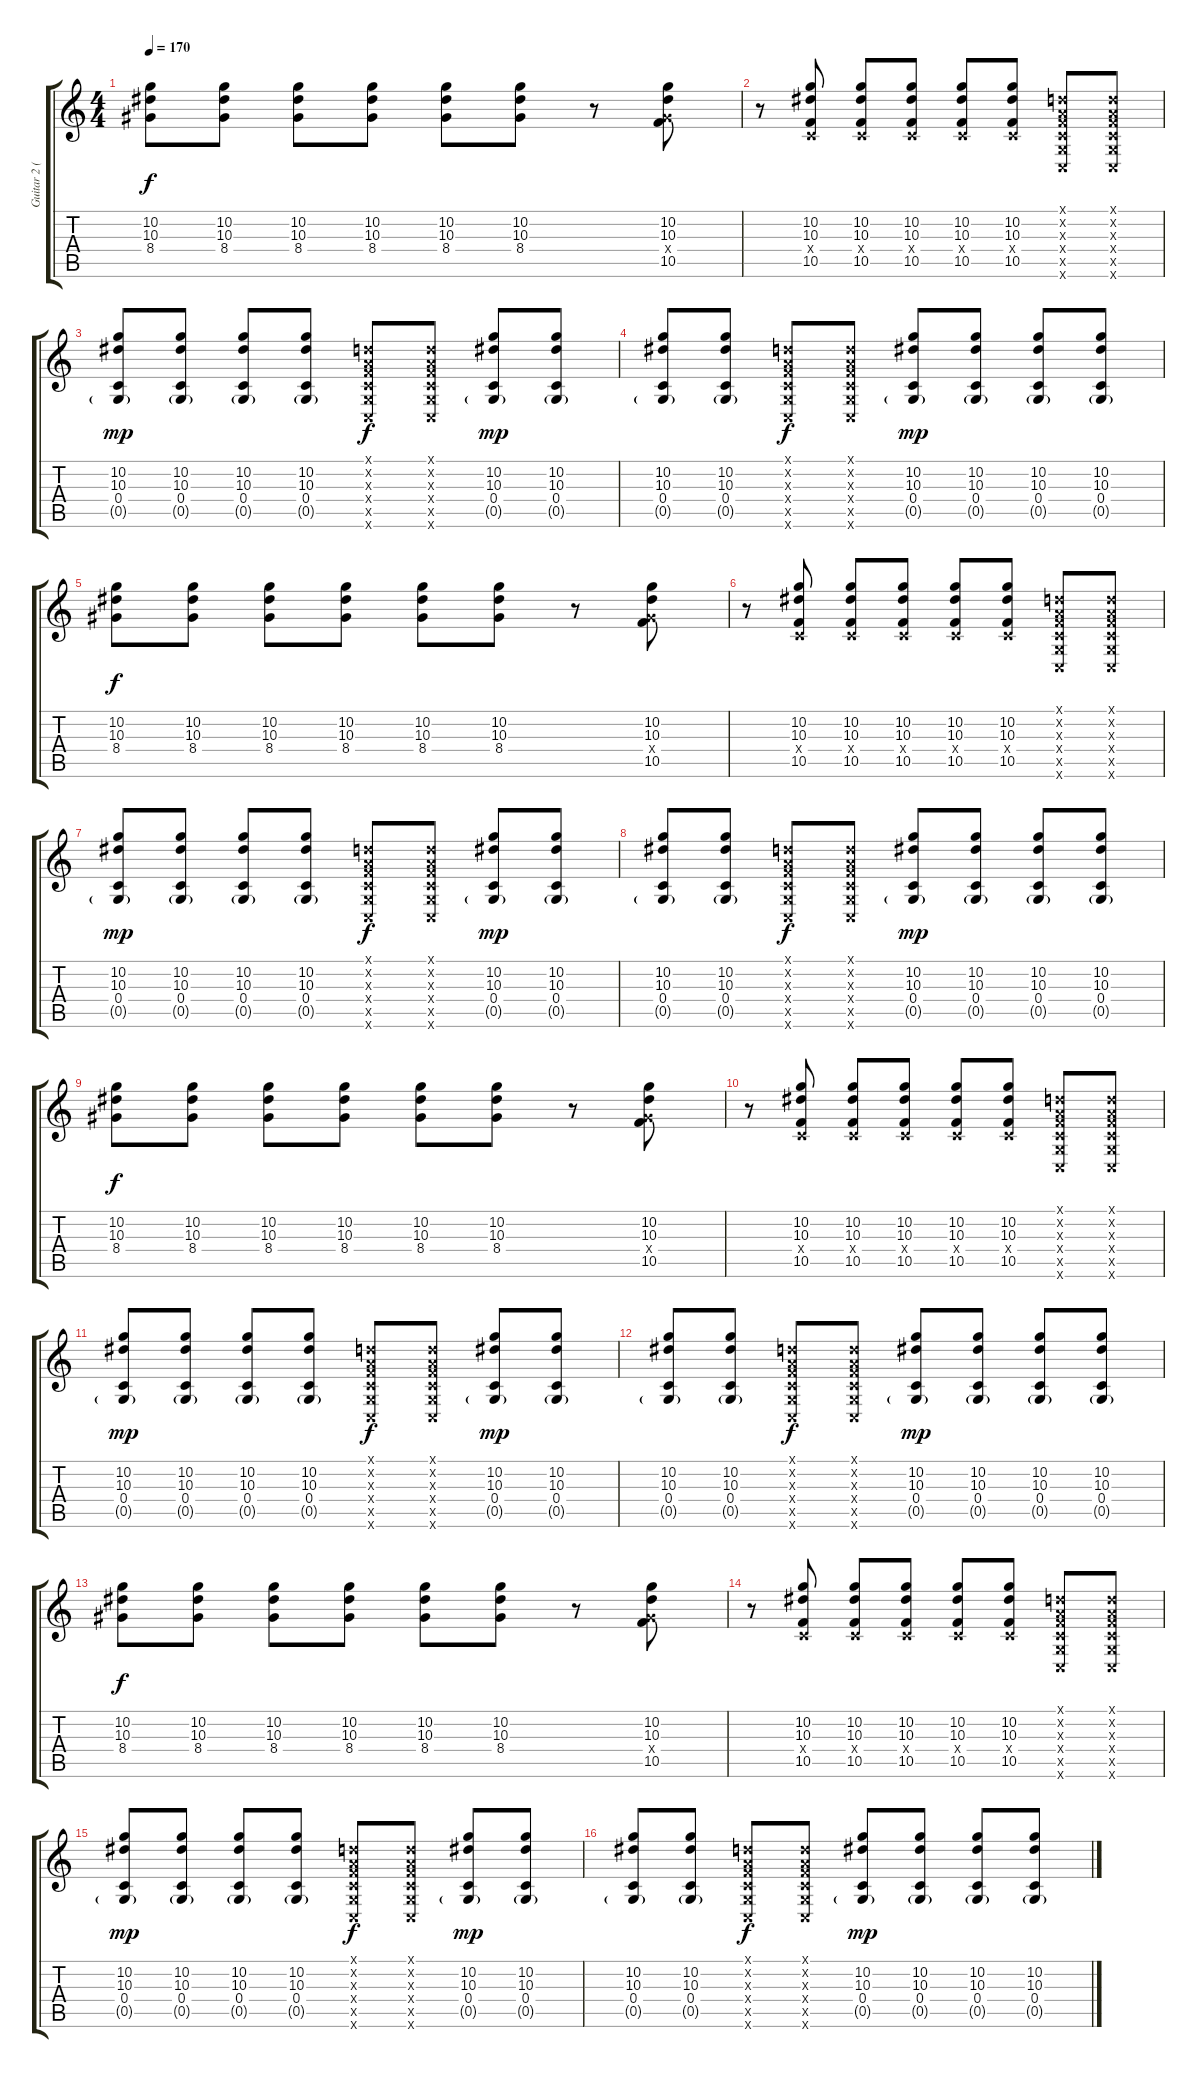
\track ("Guitar 2 (Mike)" "Guitar 2 (") {instrument electricguitarjazz}
\staff {score tabs}
\tuning (D4 A3 F3 C3 G2 C2) {hide}
\ts (4 4)
\tempo 170
\clef g2
\ks c
(10.2 10.3 8.4).8{dy f instrument overdrivenguitar} (10.2 10.3 8.4).8 (10.2 10.3 8.4).8 (10.2 10.3 8.4).8 (10.2 10.3 8.4).8 (10.2 10.3 8.4).8 r.8 (10.2 10.3 8.4{x} 10.5).8 |
r.8 (10.2 10.3 0.4{x} 10.5).8 (10.2 10.3 0.4{x} 10.5).8 (10.2 10.3 0.4{x} 10.5).8 (10.2 10.3 0.4{x} 10.5).8 (10.2 10.3 0.4{x} 10.5).8 (0.1{x} 0.2{x} 0.3{x} 0.4{x} 0.5{x} 0.6{x}).8 (0.1{x} 0.2{x} 0.3{x} 0.4{x} 0.5{x} 0.6{x}).8 |
(10.2 10.3 0.4 0.5{g}).8{dy mp} (10.2 10.3 0.4 0.5{g}).8 (10.2 10.3 0.4 0.5{g}).8 (10.2 10.3 0.4 0.5{g}).8 (0.1{x} 0.2{x} 0.3{x} 0.4{x} 0.5{x} 0.6{x}).8{dy f} (0.1{x} 0.2{x} 0.3{x} 0.4{x} 0.5{x} 0.6{x}).8 (10.2 10.3 0.4 0.5{g}).8{dy mp} (10.2 10.3 0.4 0.5{g}).8 |
(10.2 10.3 0.4 0.5{g}).8 (10.2 10.3 0.4 0.5{g}).8 (0.1{x} 0.2{x} 0.3{x} 0.4{x} 0.5{x} 0.6{x}).8{dy f} (0.1{x} 0.2{x} 0.3{x} 0.4{x} 0.5{x} 0.6{x}).8 (10.2 10.3 0.4 0.5{g}).8{dy mp} (10.2 10.3 0.4 0.5{g}).8 (10.2 10.3 0.4 0.5{g}).8 (10.2 10.3 0.4 0.5{g}).8 |
(10.2 10.3 8.4).8{dy f instrument overdrivenguitar} (10.2 10.3 8.4).8 (10.2 10.3 8.4).8 (10.2 10.3 8.4).8 (10.2 10.3 8.4).8 (10.2 10.3 8.4).8 r.8 (10.2 10.3 8.4{x} 10.5).8 |
r.8 (10.2 10.3 0.4{x} 10.5).8 (10.2 10.3 0.4{x} 10.5).8 (10.2 10.3 0.4{x} 10.5).8 (10.2 10.3 0.4{x} 10.5).8 (10.2 10.3 0.4{x} 10.5).8 (0.1{x} 0.2{x} 0.3{x} 0.4{x} 0.5{x} 0.6{x}).8 (0.1{x} 0.2{x} 0.3{x} 0.4{x} 0.5{x} 0.6{x}).8 |
(10.2 10.3 0.4 0.5{g}).8{dy mp} (10.2 10.3 0.4 0.5{g}).8 (10.2 10.3 0.4 0.5{g}).8 (10.2 10.3 0.4 0.5{g}).8 (0.1{x} 0.2{x} 0.3{x} 0.4{x} 0.5{x} 0.6{x}).8{dy f} (0.1{x} 0.2{x} 0.3{x} 0.4{x} 0.5{x} 0.6{x}).8 (10.2 10.3 0.4 0.5{g}).8{dy mp} (10.2 10.3 0.4 0.5{g}).8 |
(10.2 10.3 0.4 0.5{g}).8 (10.2 10.3 0.4 0.5{g}).8 (0.1{x} 0.2{x} 0.3{x} 0.4{x} 0.5{x} 0.6{x}).8{dy f} (0.1{x} 0.2{x} 0.3{x} 0.4{x} 0.5{x} 0.6{x}).8 (10.2 10.3 0.4 0.5{g}).8{dy mp} (10.2 10.3 0.4 0.5{g}).8 (10.2 10.3 0.4 0.5{g}).8 (10.2 10.3 0.4 0.5{g}).8 |
(10.2 10.3 8.4).8{dy f instrument overdrivenguitar} (10.2 10.3 8.4).8 (10.2 10.3 8.4).8 (10.2 10.3 8.4).8 (10.2 10.3 8.4).8 (10.2 10.3 8.4).8 r.8 (10.2 10.3 8.4{x} 10.5).8 |
r.8 (10.2 10.3 0.4{x} 10.5).8 (10.2 10.3 0.4{x} 10.5).8 (10.2 10.3 0.4{x} 10.5).8 (10.2 10.3 0.4{x} 10.5).8 (10.2 10.3 0.4{x} 10.5).8 (0.1{x} 0.2{x} 0.3{x} 0.4{x} 0.5{x} 0.6{x}).8 (0.1{x} 0.2{x} 0.3{x} 0.4{x} 0.5{x} 0.6{x}).8 |
(10.2 10.3 0.4 0.5{g}).8{dy mp} (10.2 10.3 0.4 0.5{g}).8 (10.2 10.3 0.4 0.5{g}).8 (10.2 10.3 0.4 0.5{g}).8 (0.1{x} 0.2{x} 0.3{x} 0.4{x} 0.5{x} 0.6{x}).8{dy f} (0.1{x} 0.2{x} 0.3{x} 0.4{x} 0.5{x} 0.6{x}).8 (10.2 10.3 0.4 0.5{g}).8{dy mp} (10.2 10.3 0.4 0.5{g}).8 |
(10.2 10.3 0.4 0.5{g}).8 (10.2 10.3 0.4 0.5{g}).8 (0.1{x} 0.2{x} 0.3{x} 0.4{x} 0.5{x} 0.6{x}).8{dy f} (0.1{x} 0.2{x} 0.3{x} 0.4{x} 0.5{x} 0.6{x}).8 (10.2 10.3 0.4 0.5{g}).8{dy mp} (10.2 10.3 0.4 0.5{g}).8 (10.2 10.3 0.4 0.5{g}).8 (10.2 10.3 0.4 0.5{g}).8 |
(10.2 10.3 8.4).8{dy f instrument overdrivenguitar} (10.2 10.3 8.4).8 (10.2 10.3 8.4).8 (10.2 10.3 8.4).8 (10.2 10.3 8.4).8 (10.2 10.3 8.4).8 r.8 (10.2 10.3 8.4{x} 10.5).8 |
r.8 (10.2 10.3 0.4{x} 10.5).8 (10.2 10.3 0.4{x} 10.5).8 (10.2 10.3 0.4{x} 10.5).8 (10.2 10.3 0.4{x} 10.5).8 (10.2 10.3 0.4{x} 10.5).8 (0.1{x} 0.2{x} 0.3{x} 0.4{x} 0.5{x} 0.6{x}).8 (0.1{x} 0.2{x} 0.3{x} 0.4{x} 0.5{x} 0.6{x}).8 |
(10.2 10.3 0.4 0.5{g}).8{dy mp} (10.2 10.3 0.4 0.5{g}).8 (10.2 10.3 0.4 0.5{g}).8 (10.2 10.3 0.4 0.5{g}).8 (0.1{x} 0.2{x} 0.3{x} 0.4{x} 0.5{x} 0.6{x}).8{dy f} (0.1{x} 0.2{x} 0.3{x} 0.4{x} 0.5{x} 0.6{x}).8 (10.2 10.3 0.4 0.5{g}).8{dy mp} (10.2 10.3 0.4 0.5{g}).8 |
(10.2 10.3 0.4 0.5{g}).8 (10.2 10.3 0.4 0.5{g}).8 (0.1{x} 0.2{x} 0.3{x} 0.4{x} 0.5{x} 0.6{x}).8{dy f} (0.1{x} 0.2{x} 0.3{x} 0.4{x} 0.5{x} 0.6{x}).8 (10.2 10.3 0.4 0.5{g}).8{dy mp} (10.2 10.3 0.4 0.5{g}).8 (10.2 10.3 0.4 0.5{g}).8 (10.2 10.3 0.4 0.5{g}).8
